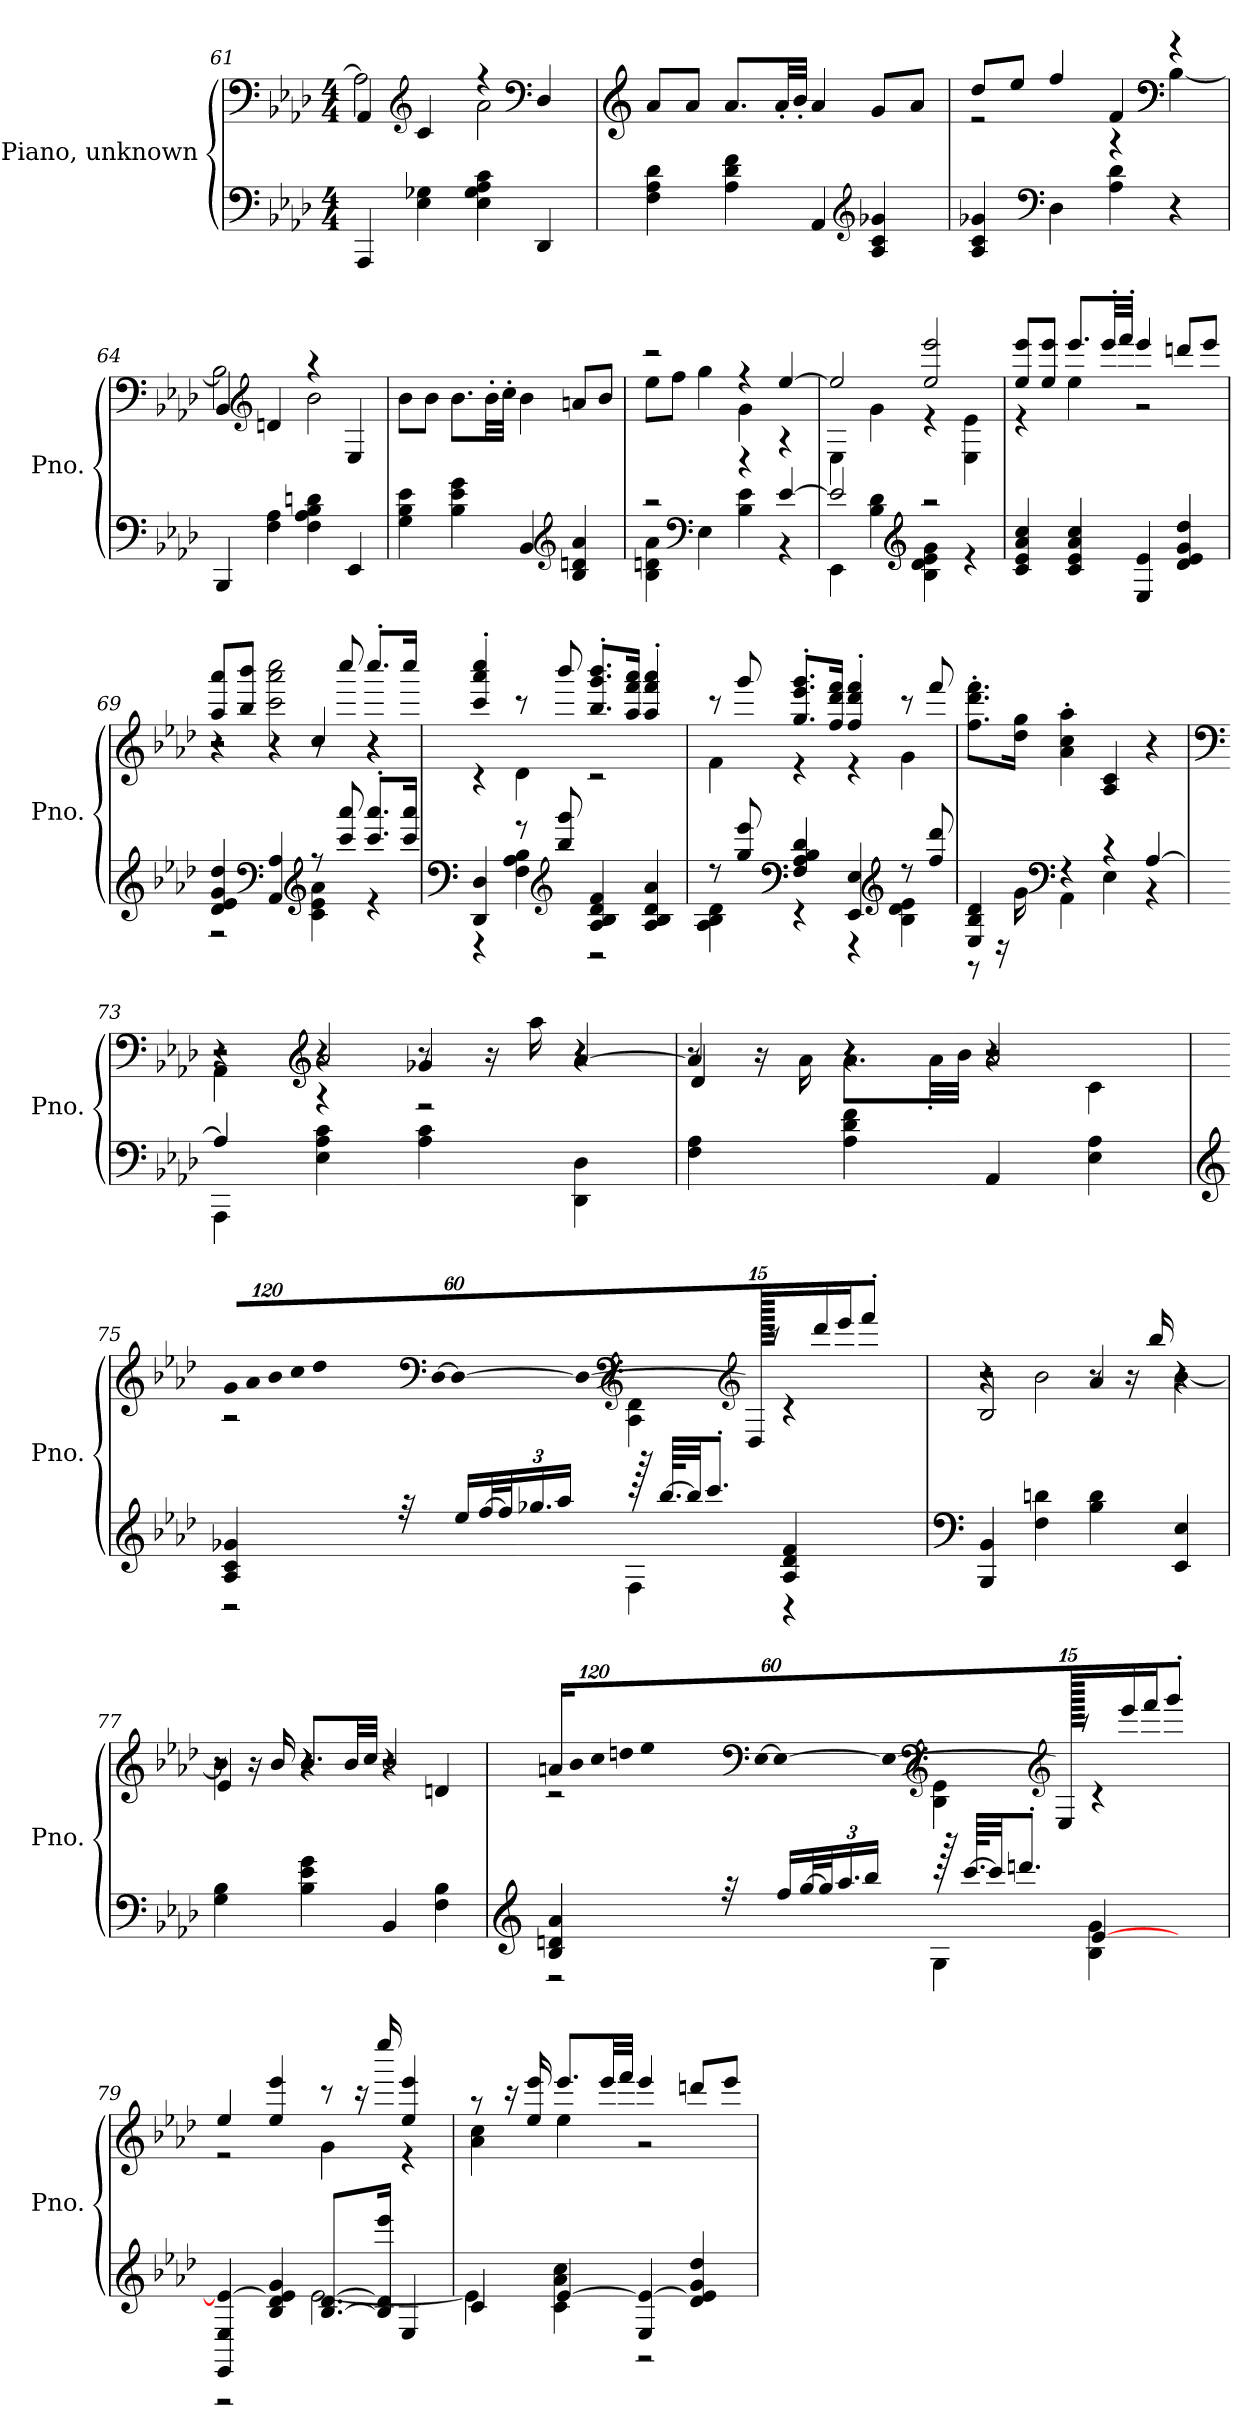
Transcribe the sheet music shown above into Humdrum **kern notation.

**kern	**kern
*part1	*part1
*staff2	*staff1
*I"Piano, unknown	*
*I'Pno.	*
*clefF4	*clefF4
*k[b-e-a-d-]	*k[b-e-a-d-]
*M4/4	*M4/4
=61	=61
*	*^
4AAA-/	4AA-/	2A-\]
*	*clefG2	*
4E-\ 4G-X\	4c/	.
4E-\ 4G-\ 4A-\ 4c\	4r	2a-\
*	*clefF4	*
4DD-/	4D-/	.
*	*v	*v
!!LO:LB:g=z
=62	=62
*	*clefG2
4F\ 4A-\ 4d-\	8a-/L
.	8a-/J
4A-\ 4d-\ 4f\	8.a-/L
.	32a-'/LL
.	32b-'/JJJ
4AA-/	4a-/
*clefG2	*
4A-/ 4c/ 4g-X/	8g/L
.	8a-/J
=63	=63
*	*^
4A-/ 4c/ 4g-X/	8dd-/L	2r
.	8ee-/J	.
*clefF4	*	*
4D-\	4ff/	.
4A-\ 4d-\	4f/	4r
*	*clefF4	*
4r	4r	[4B-\
=64	=64	=64
4BBB-/	4BB-/	2B-\]
*	*clefG2	*
4F\ 4A-\	4dn/	.
4F\ 4A-\ 4B-\ 4dn\	4r	2b-\
4EE-/	4E-/	.
*	*v	*v
=65	=65
4G\ 4B-\ 4e-\	8b-\L
.	8b-\J
4B-\ 4e-\ 4g\	8.b-\L
.	32b-'\LL
.	32cc'\JJJ
4BB-/	4b-\
*clefG2	*
4B-/ 4dn/ 4a-/	8an/L
.	8b-/J
!!LO:LB:g=z
=66	=66
*^	*^
2r	4B-\ 4dn\ 4a-\	2r	8ee-\L
.	.	.	8ff\J
*clefF4	*	*	*
.	4E-\	.	4gg\
4r	4B-\ 4e-\	4r	4g\
[4e-/	4r	[4ee-/	4r
=67	=67	=67	=67
2e-/]	4EE-\	2ee-/]	4E-\
.	4B-\ 4d-\	.	4g\
*clefG2	*	*	*
2r	4B-\ 4d-\ 4e-\ 4g\	2ee-/ 2eee-/	4r
.	4r	.	4E-\ 4e-\
*v	*v	*	*
=68	=68	=68
4c/ 4e-/ 4a-/ 4cc/	8ee-/ 8eee-/L	4r
.	8ee-/ 8eee-/J	.
4c/ 4e-/ 4a-/ 4cc/	8.eee-/L	4ee-\
.	32eee-'/LL	.
.	32fff'/JJJ	.
4E-/ 4e-/	4eee-/	2r
4d-/ 4e-/ 4g/ 4dd-/	8dddn/L	.
.	8eee-/J	.
=69	=69	=69
*^	*	*^
4d-/ 4e-/ 4g/ 4dd-/	2r	8aa-/ 8aaa-/L	4r	2r
.	.	8bb-/ 8bbb-/J	.	.
*clefF4	*	*	*	*
4AA-/ 4A-/	.	4r	2ccc\ 2aaa-\ 2cccc\	.
*clefG2	*	*	*	*
8r	4c\ 4e-\ 4a-\	8r	.	4cc/
8ccc/ 8aaa-/	.	8cccc/	.	.
8.ccc/' 8.aaa-/'L	4r	8.cccc'/L	4r	4r
16ccc/ 16aaa-/Jk	.	16cccc/Jk	.	.
*	*	*v	*v	*v
!!LO:LB:g=z
=70	=70	=70
*clefF4	*	*
*	*	*^
4DD-/ 4D-/	4r	4ccc/' 4aaa-/' 4cccc/'	4r
8r	4F\ 4A-\ 4B-\	8r	4d-\
*clefG2	*	*	*
8bb-/ 8ggg/	.	8bbb-/	.
4A-/ 4B-/ 4d-/ 4f/	2r	8.bb-/' 8.ggg/' 8.bbb-/'L	2r
.	.	16aa-/ 16fff/ 16aaa-/Jk	.
4A-/ 4B-/ 4d-/ 4a-/	.	4aa-/' 4fff/' 4aaa-/'	.
=71	=71	=71	=71
8r	4A-\ 4B-\ 4d-\	8r	4f\
8gg/ 8eee-/	.	8ggg/	.
*clefF4	*	*	*
4F/ 4A-/ 4B-/ 4d-/	4r	8.gg/' 8.eee-/' 8.ggg/'L	4r
.	.	16ff/ 16ddd-/ 16fff/Jk	.
4EE-/ 4E-/	4r	4ff/' 4ddd-/' 4fff/'	4r
*clefG2	*	*	*
8r	4B-\ 4d-\ 4e-\	8r	4g\
8ff/ 8ddd-/	.	8fff/	.
*	*	*v	*v
=72	=72	=72
4E-/ 4B-/ 4d-/	8r	8.ff\' 8.ddd-\' 8.fff\'L
.	16r	.
.	16g\	16dd-\ 16gg\Jk
*clefF4	*	*
4r	4AA-\	4a-\' 4cc\' 4aa-\'
4r	4E-\	4A-/ 4c/
[4A-/	4r	4r
!!LO:PB:g=z
=73	=73	=73
*	*	*clefF4
*	*	*^
*	*	*	*^
4A-/]	4AAA-\	4r	4AA-\	2r
*	*	*clefG2	*	*
4r	4E-\ 4A-\ 4c\	2a-/	4r	.
2r	4A-\ 4c\	.	8r	4g-X/
.	.	.	16r	.
.	.	.	16aa-\	.
.	4DD-\ 4D-\	[4a-/	4r	4r
*v	*v	*	*	*
=74	=74	=74	=74
4F\ 4A-\	4a-/]	8r	4d-/
.	.	16r	.
.	.	16a-\	.
4A-\ 4d-\ 4f\	4r	8.a-\L	4r
.	.	32a-'\LL	.
.	.	32b-\JJJ	.
4AA-/	2a-/	4r	2r
4E-\ 4A-\	.	4c\	.
*	*v	*v	*v
!!LO:LB:g=z
=75	=75
*clefG2	*
*^	*
*	*	*Xbrackettup
*	*	*^
!	!	!LO:N:vis=16	!
4A-/ 4c/ 4g-X/	2r	1920%107g/LL	2r
!	!	!LO:N:vis=16	!
.	.	1920%107a-/	.
!	!	!LO:N:vis=16	!
.	.	1920%107b-/	.
!	!	!LO:N:vis=16	!
.	.	1920%107cc/	.
!	!	!LO:N:vis=32	!
.	.	1920%53dd-/JJk	.
*	*	*clefF4	*
32r	.	.	.
!	!	!LO:N:vis=32	!
.	.	[1920%53D-/KLL	.
!	!	!LO:N:vis=16	!
.	.	1920%107D-/J_	.
16ee-/LL	.	.	.
.	.	1920%319D-/_	.
[32ff/L	.	.	.
*Xbrackettup	*	*	*
48ff/J]	.	.	.
24.gg-X/	.	.	.
24aa-/JJ	.	.	.
*	*	*clefG2	*
128r	4F\	1920D-/]	4A-\ 4d-\
.	.	8r	.
[64.bb-/KLLL	.	.	.
32bb-/JJ]	.	.	.
8.ccc'/J	.	.	.
.	.	16ddd-/LL	.
.	.	16eee-/JJ	.
4A-/ 4d-/ 4f/	4r	.	4r
.	.	4fff'/	.
1920ryy	1920ryy	.	1920ryy
*v	*v	*	*
*	*v	*v
=76	=76
*clefF4	*
*	*^
*	*	*^
4BBB-/ 4BB-/	2r	4r	2B-/
4F\ 4dn\	.	2b-\	.
4B-\ 4d\	8r	.	4a-/
.	16r	.	.
.	16bb-/	.	.
4EE-/ 4E-/	4r	[4b-\	4r
!!LO:LB:g=z	!!	!!
=77	=77	=77	=77
4G\ 4B-\	8r	4b-\]	4e-/
.	16r	.	.
.	16b-/	.	.
4B-\ 4e-\ 4g\	8.b-/L	4r	4r
.	32b-/LL	.	.
.	32cc/JJJ	.	.
4BB-/	4r	2r	2b-/
4F\ 4B-\	4dn/	.	.
*	*v	*v	*v
=78	=78
*clefG2	*
*^	*
!	!	!LO:N:vis=16
*	*	*^
4B-/ 4dn/ 4a-/	2r	1920%107an/LL	2r
!	!	!LO:N:vis=16	!
.	.	1920%107b-/	.
!	!	!LO:N:vis=16	!
.	.	1920%107cc/	.
!	!	!LO:N:vis=16	!
.	.	1920%107ddn/	.
!	!	!LO:N:vis=32	!
.	.	1920%53ee-/JJk	.
*	*	*clefF4	*
32r	.	.	.
!	!	!LO:N:vis=32	!
.	.	[1920%53E-/KLL	.
!	!	!LO:N:vis=16	!
.	.	1920%107E-/J_	.
16ff/LL	.	.	.
.	.	1920%319E-/_	.
[32gg/L	.	.	.
48gg/J]	.	.	.
24.aa-/	.	.	.
24bb-/JJ	.	.	.
*	*	*clefG2	*
128r	4G\	1920E-/]	4B-\ 4e-\
.	.	8r	.
[64.ccc/KLLL	.	.	.
32ccc/JJ]	.	.	.
8.dddn'/J	.	.	.
.	.	16eee-/LL	.
.	.	16fff/JJ	.
[4e-/	4B-\ 4g\	.	4r
.	.	4ggg'/	.
1920ryy	1920ryy	.	1920ryy
!!LO:LB:g=z	!!
=79	=79	=79	=79
4EE-/ 4E-/ 4e-/_	2r	4ee-/	2r
4B-/ 4d-/ 4e-/] 4g/	.	4ee-/ 4eee-/	.
[8.B-/ [8.d-/L	[2e-\	8r	4g\
.	.	16r	.
16B-/] 16d-/] 16eee-/Jk	.	16eeee-/	.
4E-/	.	4ee-/ 4eee-/	4r
=80	=80	=80	=80
4c/	4e-\]	8r	4a-\ 4cc\
.	.	16r	.
.	.	16ee-/ 16eee-/	.
[4e-/	4c\ 4a-\ 4cc\	8.eee-/L	4ee-\
.	.	32eee-/LL	.
.	.	32fff/JJJ	.
4E-/ 4e-/_	2r	4eee-/	2r
4d-/ 4e-/] 4g/ 4dd-/	.	8dddn/L	.
.	.	8eee-/J	.
*v	*v	*	*
*	*v	*v
=	=
*-	*-
